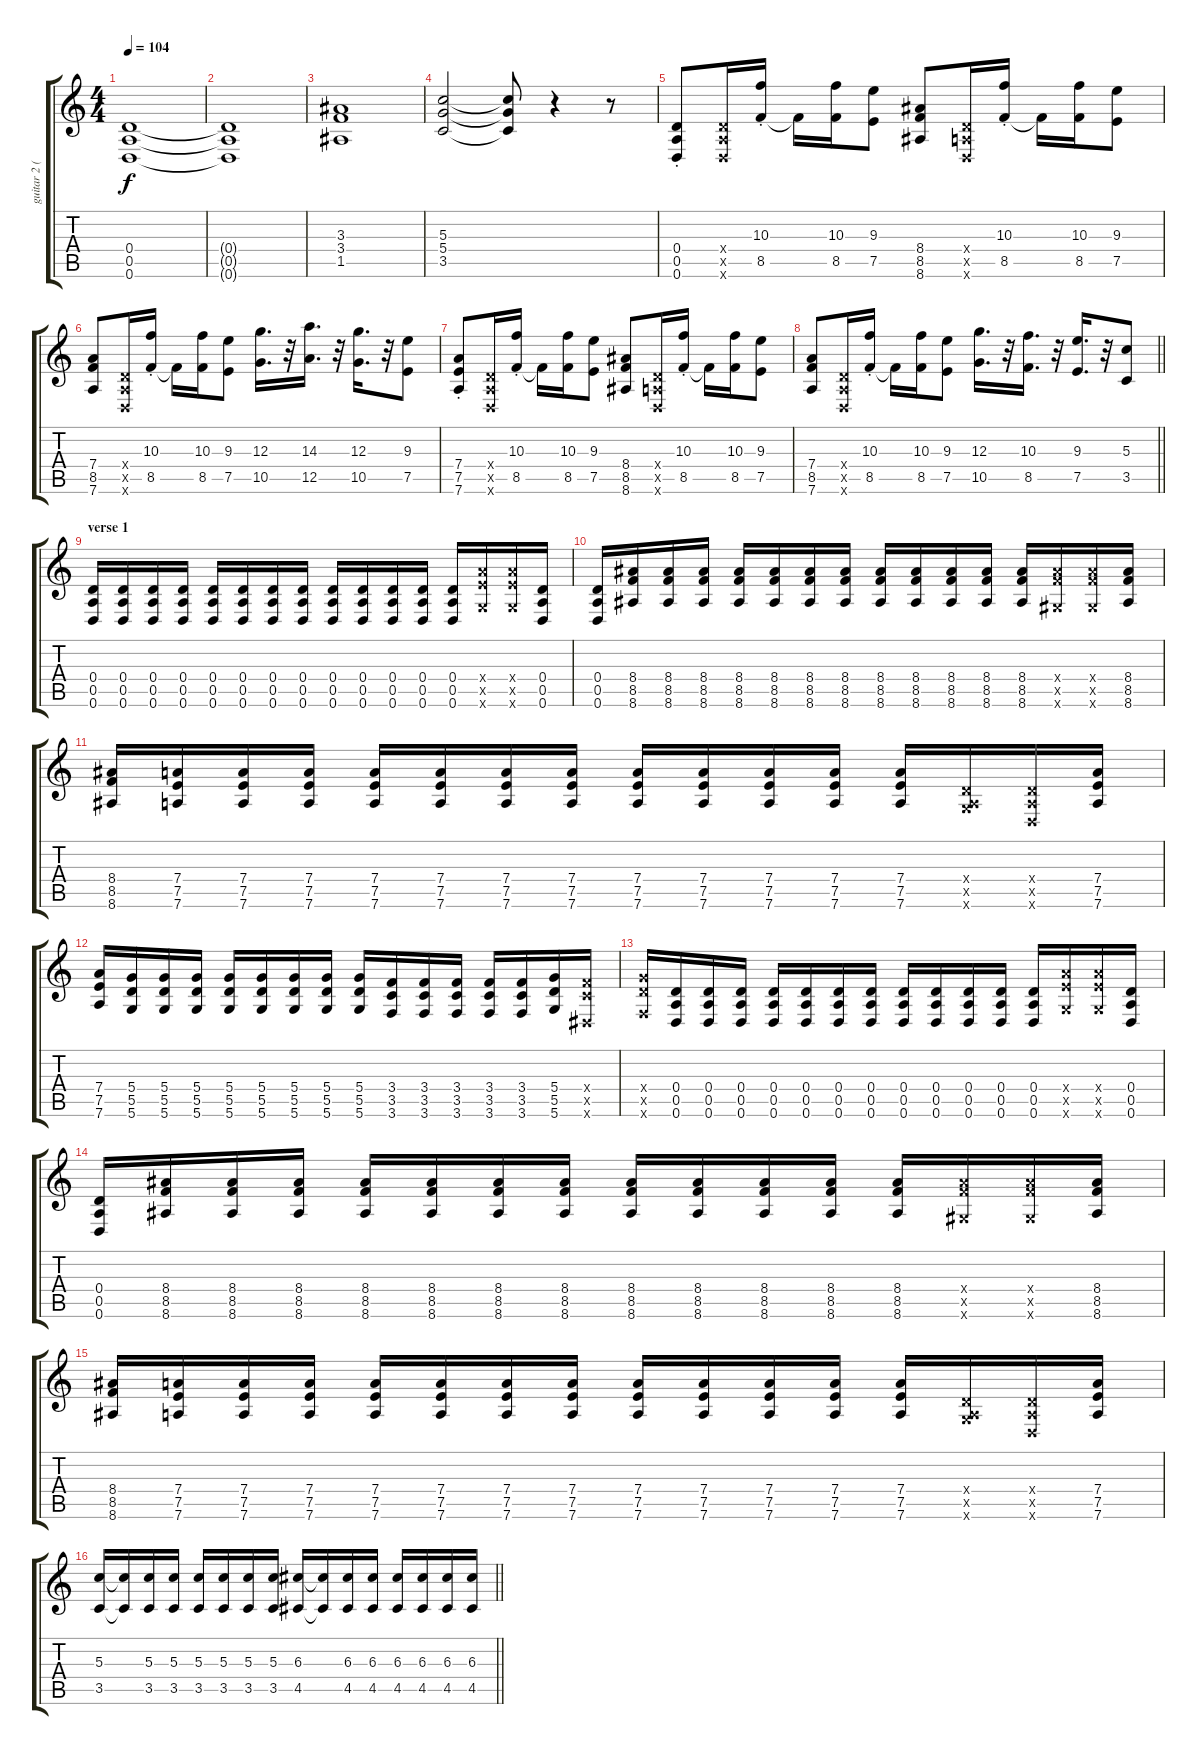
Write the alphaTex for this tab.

\track ("guitar 2 (rhythm)" "guitar 2 (") {instrument distortionguitar}
\staff {score tabs}
\tuning (E4 B3 G3 D3 A2 D2) {hide}
\ts (4 4)
\tempo 104
\clef g2
\ks c
(0.4 0.5 0.6).1{dy f instrument distortionguitar} |
(0.4{t} 0.5{t} 0.6{t}).1 |
(3.3 3.4 1.5).1 |
(5.3 5.4 3.5).2 (5.3{t} 5.4{t} 3.5{t}).8 r.4 r.8 |
(0.4 0.5{st} 0.6).8 (0.4{x} 0.5{x} 0.6{x}).16 (10.3 8.5{st}).16 8.5{t}.16 (10.3 8.5).16 (9.3 7.5).8 (8.4 8.5 8.6).8 (0.4{x} 0.5{x} 0.6{x}).16 (10.3 8.5{st}).16 8.5{t}.16 (10.3 8.5).16 (9.3 7.5).8 |
(7.4 8.5 7.6).8 (0.4{x} 0.5{x} 0.6{x}).16 (10.3 8.5{st}).16 8.5{t}.16 (10.3 8.5).16 (9.3 7.5).8 (12.3 10.5).16{d} r.32 (14.3 12.5).16{d} r.32 (12.3 10.5).16{d} r.32 (9.3 7.5).8 |
(7.4 7.5{st} 7.6).8 (0.4{x} 0.5{x} 0.6{x}).16 (10.3 8.5{st}).16 8.5{t}.16 (10.3 8.5).16 (9.3 7.5).8 (8.4 8.5 8.6).8 (0.4{x} 0.5{x} 0.6{x}).16 (10.3 8.5{st}).16 8.5{t}.16 (10.3 8.5).16 (9.3 7.5).8 |
\barLineRight lightlight
(7.4 8.5 7.6).8 (0.4{x} 0.5{x} 0.6{x}).16 (10.3 8.5{st}).16 8.5{t}.16 (10.3 8.5).16 (9.3 7.5).8 (12.3 10.5).16{d} r.32 (10.3 8.5).16{d} r.32 (9.3 7.5).16{d} r.32 (5.3 3.5).8 |
\section ("" "verse 1")
(0.4 0.5 0.6).16 (0.4 0.5 0.6).16 (0.4 0.5 0.6).16 (0.4 0.5 0.6).16 (0.4 0.5 0.6).16 (0.4 0.5 0.6).16 (0.4 0.5 0.6).16 (0.4 0.5 0.6).16 (0.4 0.5 0.6).16 (0.4 0.5 0.6).16 (0.4 0.5 0.6).16 (0.4 0.5 0.6).16 (0.4 0.5 0.6).16 (7.4{x} 7.5{x} 5.6{x}).16 (7.4{x} 7.5{x} 5.6{x}).16 (0.4 0.5 0.6).16 |
(0.4 0.5 0.6).16 (8.4 8.5 8.6).16 (8.4 8.5 8.6).16 (8.4 8.5 8.6).16 (8.4 8.5 8.6).16 (8.4 8.5 8.6).16 (8.4 8.5 8.6).16 (8.4 8.5 8.6).16 (8.4 8.5 8.6).16 (8.4 8.5 8.6).16 (8.4 8.5 8.6).16 (8.4 8.5 8.6).16 (8.4 8.5 8.6).16 (8.4{x} 8.5{x} 6.6{x}).16 (8.4{x} 8.5{x} 6.6{x}).16 (8.4 8.5 8.6).16 |
(8.4 8.5 8.6).16 (7.4 7.5 7.6).16 (7.4 7.5 7.6).16 (7.4 7.5 7.6).16 (7.4 7.5 7.6).16 (7.4 7.5 7.6).16 (7.4 7.5 7.6).16 (7.4 7.5 7.6).16 (7.4 7.5 7.6).16 (7.4 7.5 7.6).16 (7.4 7.5 7.6).16 (7.4 7.5 7.6).16 (7.4 7.5 7.6).16 (0.4{x} 0.5{x} 5.6{x}).16 (0.4{x} 0.5{x} 0.6{x}).16 (7.4 7.5 7.6).16 |
(7.4 7.5 7.6).16 (5.4 5.5 5.6).16 (5.4 5.5 5.6).16 (5.4 5.5 5.6).16 (5.4 5.5 5.6).16 (5.4 5.5 5.6).16 (5.4 5.5 5.6).16 (5.4 5.5 5.6).16 (5.4 5.5 5.6).16 (3.4 3.5 3.6).16 (3.4 3.5 3.6).16 (3.4 3.5 3.6).16 (3.4 3.5 3.6).16 (3.4 3.5 3.6).16 (5.4 5.5 5.6).16 (3.4{x} 3.5{x} 1.6{x}).16 |
(5.4{x} 5.5{x} 3.6{x}).16 (0.4 0.5 0.6).16 (0.4 0.5 0.6).16 (0.4 0.5 0.6).16 (0.4 0.5 0.6).16 (0.4 0.5 0.6).16 (0.4 0.5 0.6).16 (0.4 0.5 0.6).16 (0.4 0.5 0.6).16 (0.4 0.5 0.6).16 (0.4 0.5 0.6).16 (0.4 0.5 0.6).16 (0.4 0.5 0.6).16 (7.4{x} 7.5{x} 5.6{x}).16 (7.4{x} 7.5{x} 5.6{x}).16 (0.4 0.5 0.6).16 |
(0.4 0.5 0.6).16 (8.4 8.5 8.6).16 (8.4 8.5 8.6).16 (8.4 8.5 8.6).16 (8.4 8.5 8.6).16 (8.4 8.5 8.6).16 (8.4 8.5 8.6).16 (8.4 8.5 8.6).16 (8.4 8.5 8.6).16 (8.4 8.5 8.6).16 (8.4 8.5 8.6).16 (8.4 8.5 8.6).16 (8.4 8.5 8.6).16 (8.4{x} 8.5{x} 6.6{x}).16 (8.4{x} 8.5{x} 6.6{x}).16 (8.4 8.5 8.6).16 |
(8.4 8.5 8.6).16 (7.4 7.5 7.6).16 (7.4 7.5 7.6).16 (7.4 7.5 7.6).16 (7.4 7.5 7.6).16 (7.4 7.5 7.6).16 (7.4 7.5 7.6).16 (7.4 7.5 7.6).16 (7.4 7.5 7.6).16 (7.4 7.5 7.6).16 (7.4 7.5 7.6).16 (7.4 7.5 7.6).16 (7.4 7.5 7.6).16 (0.4{x} 0.5{x} 5.6{x}).16 (0.4{x} 0.5{x} 0.6{x}).16 (7.4 7.5 7.6).16 |
\barLineRight lightlight
(5.3 3.5).16 (5.3{t} 3.5{t}).16 (5.3 3.5).16 (5.3 3.5).16 (5.3 3.5).16 (5.3 3.5).16 (5.3 3.5).16 (5.3 3.5).16 (6.3 4.5).16 (6.3{t} 4.5{t}).16 (6.3 4.5).16 (6.3 4.5).16 (6.3 4.5).16 (6.3 4.5).16 (6.3 4.5).16 (6.3 4.5).16
